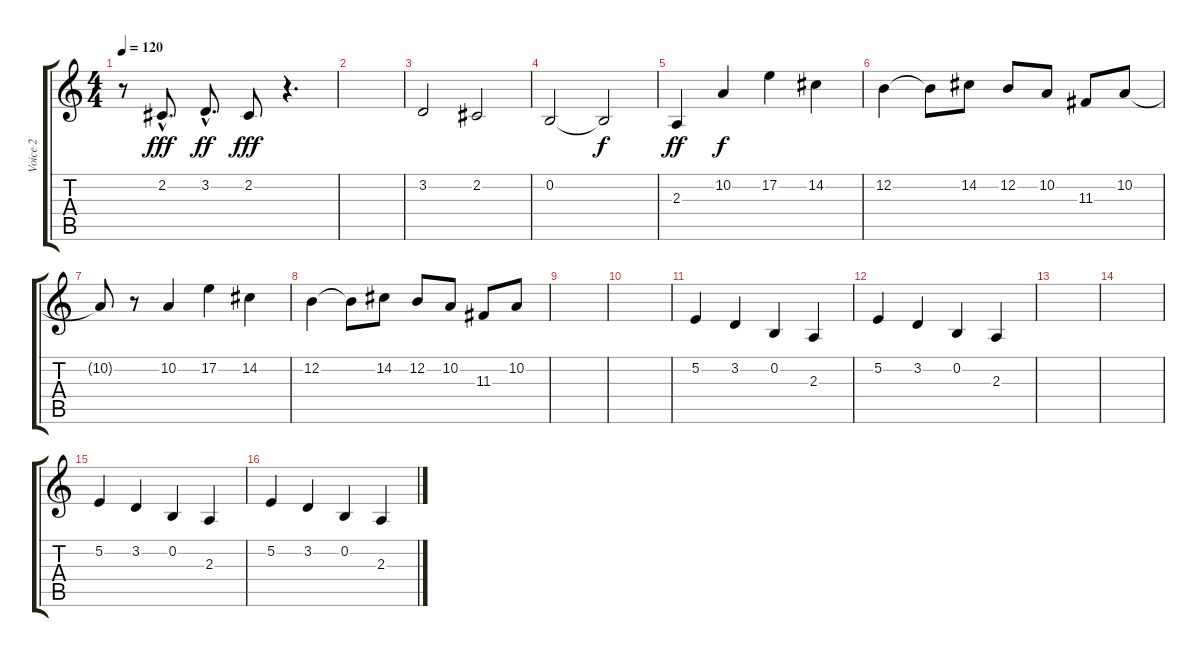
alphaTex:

\track ("Voice 2" "Voice 2") {instrument frenchhorn}
\staff {score tabs}
\tuning (E4 B3 G3 D3 A2 E2) {hide}
\ts (4 4)
\tempo 120
\clef g2
\ks c
r.8{dy fff} 2.2{hac}.8{d} 3.2{hac}.8{d dy ff} 2.2.8{dy fff} r.4{d} |
|
3.2.2 2.2.2 |
0.2.2 0.2{t}.2{dy f} |
2.3.4{dy ff} 10.2.4{dy f} 17.2.4 14.2.4 |
12.2.4 12.2{t}.8 14.2.8 12.2.8 10.2.8 11.3.8 10.2.8 |
10.2{t}.8 r.8 10.2.4 17.2.4 14.2.4 |
12.2.4 12.2{t}.8 14.2.8 12.2.8 10.2.8 11.3.8 10.2.8 |
|
|
5.2.4 3.2.4 0.2.4 2.3.4 |
5.2.4 3.2.4 0.2.4 2.3.4 |
|
|
5.2.4 3.2.4 0.2.4 2.3.4 |
5.2.4 3.2.4 0.2.4 2.3.4
